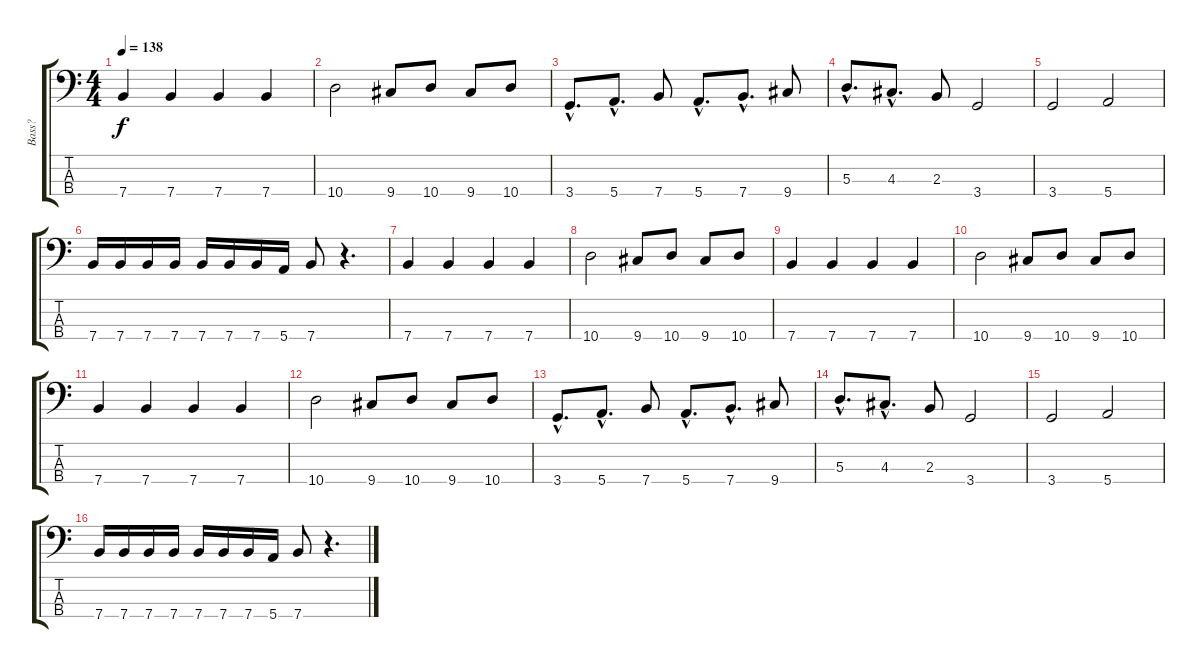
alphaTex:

\track ("Bass?" "Bass?") {instrument electricbassfinger}
\staff {score tabs}
\tuning (G2 D2 A1 E1) {hide}
\ts (4 4)
\tempo 138
\clef f4
\ks c
7.4.4{dy f} 7.4.4 7.4.4 7.4.4 |
10.4.2 9.4.8 10.4.8 9.4.8 10.4.8 |
3.4{hac}.8{d} 5.4{hac}.8{d} 7.4.8 5.4{hac}.8{d} 7.4{hac}.8{d} 9.4.8 |
5.3{hac}.8{d} 4.3{hac}.8{d} 2.3.8 3.4.2 |
3.4.2 5.4.2 |
7.4.16 7.4.16 7.4.16 7.4.16 7.4.16 7.4.16 7.4.16 5.4.16 7.4.8 r.4{d} |
7.4.4 7.4.4 7.4.4 7.4.4 |
10.4.2 9.4.8 10.4.8 9.4.8 10.4.8 |
7.4.4 7.4.4 7.4.4 7.4.4 |
10.4.2 9.4.8 10.4.8 9.4.8 10.4.8 |
7.4.4 7.4.4 7.4.4 7.4.4 |
10.4.2 9.4.8 10.4.8 9.4.8 10.4.8 |
3.4{hac}.8{d} 5.4{hac}.8{d} 7.4.8 5.4{hac}.8{d} 7.4{hac}.8{d} 9.4.8 |
5.3{hac}.8{d} 4.3{hac}.8{d} 2.3.8 3.4.2 |
3.4.2 5.4.2 |
7.4.16 7.4.16 7.4.16 7.4.16 7.4.16 7.4.16 7.4.16 5.4.16 7.4.8 r.4{d}
